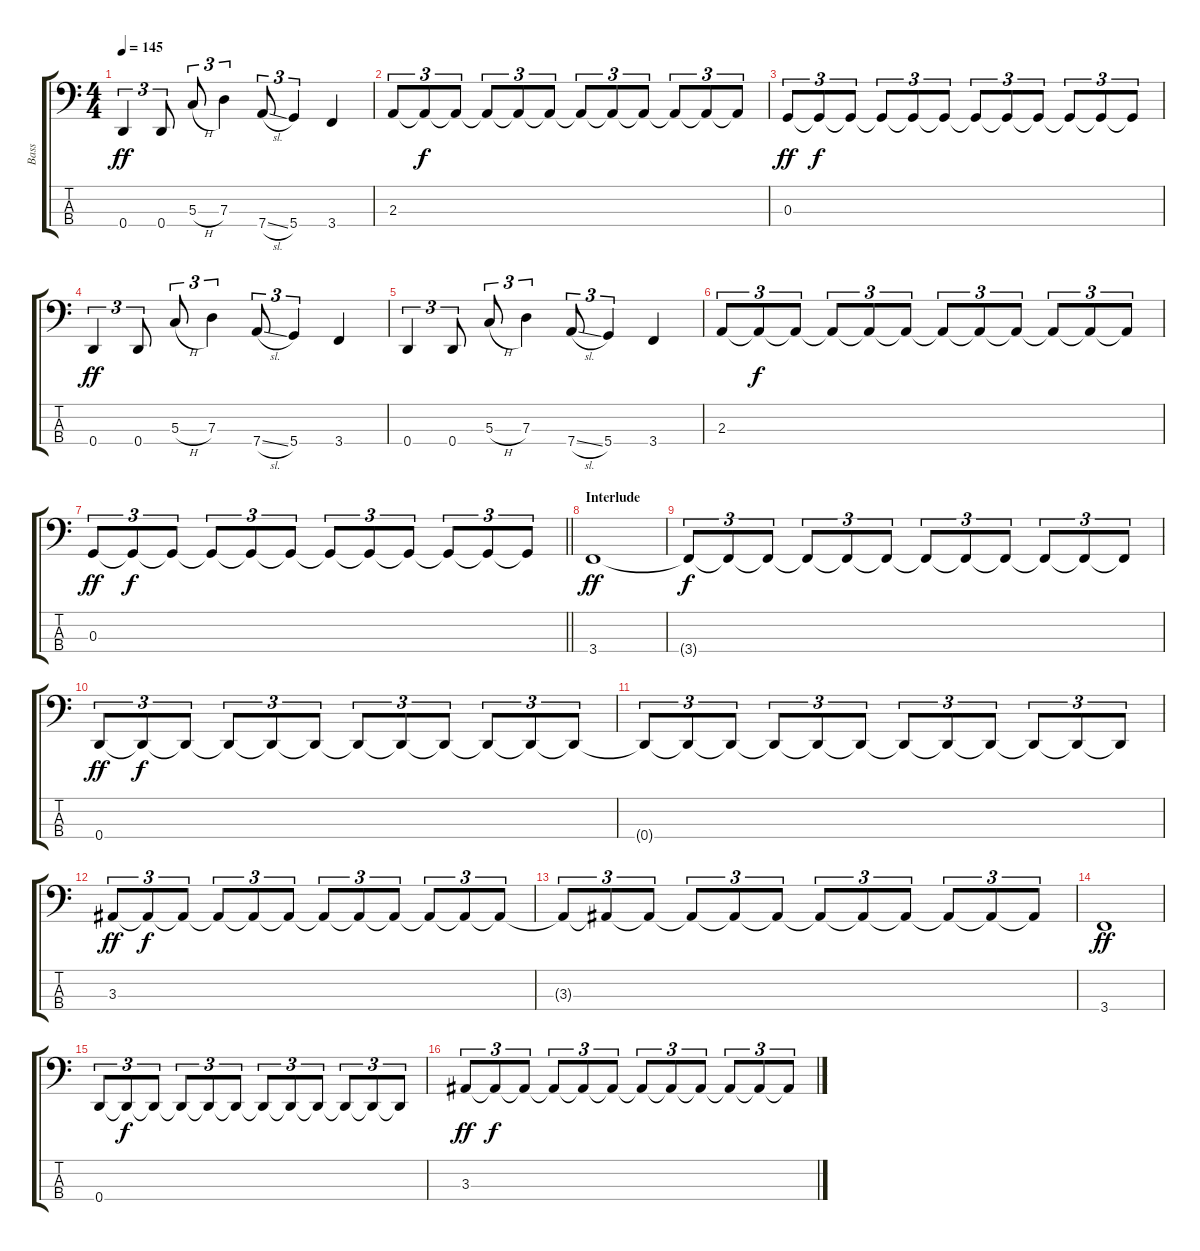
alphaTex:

\track ("Bass" "Bass") {instrument electricbassfinger}
\staff {score tabs}
\tuning (F2 C2 G1 D1) {hide}
\ts (4 4)
\tempo 145
\clef f4
\ks c
0.4.4{tu (3 2) dy ff} 0.4.8{tu (3 2)} 5.3{h}.8{tu (3 2)} 7.3.4{tu (3 2)} 7.4{sl}.8{tu (3 2)} 5.4.4{tu (3 2)} 3.4.4 |
2.3.8{tu (3 2)} 2.3{t}.8{tu (3 2) dy f} 2.3{t}.8{tu (3 2)} 2.3{t}.8{tu (3 2)} 2.3{t}.8{tu (3 2)} 2.3{t}.8{tu (3 2)} 2.3{t}.8{tu (3 2)} 2.3{t}.8{tu (3 2)} 2.3{t}.8{tu (3 2)} 2.3{t}.8{tu (3 2)} 2.3{t}.8{tu (3 2)} 2.3{t}.8{tu (3 2)} |
0.3.8{tu (3 2) dy ff} 0.3{t}.8{tu (3 2) dy f} 0.3{t}.8{tu (3 2)} 0.3{t}.8{tu (3 2)} 0.3{t}.8{tu (3 2)} 0.3{t}.8{tu (3 2)} 0.3{t}.8{tu (3 2)} 0.3{t}.8{tu (3 2)} 0.3{t}.8{tu (3 2)} 0.3{t}.8{tu (3 2)} 0.3{t}.8{tu (3 2)} 0.3{t}.8{tu (3 2)} |
0.4.4{tu (3 2) dy ff} 0.4.8{tu (3 2)} 5.3{h}.8{tu (3 2)} 7.3.4{tu (3 2)} 7.4{sl}.8{tu (3 2)} 5.4.4{tu (3 2)} 3.4.4 |
0.4.4{tu (3 2)} 0.4.8{tu (3 2)} 5.3{h}.8{tu (3 2)} 7.3.4{tu (3 2)} 7.4{sl}.8{tu (3 2)} 5.4.4{tu (3 2)} 3.4.4 |
2.3.8{tu (3 2)} 2.3{t}.8{tu (3 2) dy f} 2.3{t}.8{tu (3 2)} 2.3{t}.8{tu (3 2)} 2.3{t}.8{tu (3 2)} 2.3{t}.8{tu (3 2)} 2.3{t}.8{tu (3 2)} 2.3{t}.8{tu (3 2)} 2.3{t}.8{tu (3 2)} 2.3{t}.8{tu (3 2)} 2.3{t}.8{tu (3 2)} 2.3{t}.8{tu (3 2)} |
\barLineRight lightlight
0.3.8{tu (3 2) dy ff} 0.3{t}.8{tu (3 2) dy f} 0.3{t}.8{tu (3 2)} 0.3{t}.8{tu (3 2)} 0.3{t}.8{tu (3 2)} 0.3{t}.8{tu (3 2)} 0.3{t}.8{tu (3 2)} 0.3{t}.8{tu (3 2)} 0.3{t}.8{tu (3 2)} 0.3{t}.8{tu (3 2)} 0.3{t}.8{tu (3 2)} 0.3{t}.8{tu (3 2)} |
\section ("" "Interlude")
3.4.1{dy ff} |
3.4{t}.8{tu (3 2) dy f} 3.4{t}.8{tu (3 2)} 3.4{t}.8{tu (3 2)} 3.4{t}.8{tu (3 2)} 3.4{t}.8{tu (3 2)} 3.4{t}.8{tu (3 2)} 3.4{t}.8{tu (3 2)} 3.4{t}.8{tu (3 2)} 3.4{t}.8{tu (3 2)} 3.4{t}.8{tu (3 2)} 3.4{t}.8{tu (3 2)} 3.4{t}.8{tu (3 2)} |
0.4.8{tu (3 2) dy ff} 0.4{t}.8{tu (3 2) dy f} 0.4{t}.8{tu (3 2)} 0.4{t}.8{tu (3 2)} 0.4{t}.8{tu (3 2)} 0.4{t}.8{tu (3 2)} 0.4{t}.8{tu (3 2)} 0.4{t}.8{tu (3 2)} 0.4{t}.8{tu (3 2)} 0.4{t}.8{tu (3 2)} 0.4{t}.8{tu (3 2)} 0.4{t}.8{tu (3 2)} |
0.4{t}.8{tu (3 2)} 0.4{t}.8{tu (3 2)} 0.4{t}.8{tu (3 2)} 0.4{t}.8{tu (3 2)} 0.4{t}.8{tu (3 2)} 0.4{t}.8{tu (3 2)} 0.4{t}.8{tu (3 2)} 0.4{t}.8{tu (3 2)} 0.4{t}.8{tu (3 2)} 0.4{t}.8{tu (3 2)} 0.4{t}.8{tu (3 2)} 0.4{t}.8{tu (3 2)} |
3.3.8{tu (3 2) dy ff} 3.3{t}.8{tu (3 2) dy f} 3.3{t}.8{tu (3 2)} 3.3{t}.8{tu (3 2)} 3.3{t}.8{tu (3 2)} 3.3{t}.8{tu (3 2)} 3.3{t}.8{tu (3 2)} 3.3{t}.8{tu (3 2)} 3.3{t}.8{tu (3 2)} 3.3{t}.8{tu (3 2)} 3.3{t}.8{tu (3 2)} 3.3{t}.8{tu (3 2)} |
3.3{t}.8{tu (3 2)} 3.3{t}.8{tu (3 2)} 3.3{t}.8{tu (3 2)} 3.3{t}.8{tu (3 2)} 3.3{t}.8{tu (3 2)} 3.3{t}.8{tu (3 2)} 3.3{t}.8{tu (3 2)} 3.3{t}.8{tu (3 2)} 3.3{t}.8{tu (3 2)} 3.3{t}.8{tu (3 2)} 3.3{t}.8{tu (3 2)} 3.3{t}.8{tu (3 2)} |
3.4.1{dy ff} |
0.4.8{tu (3 2)} 0.4{t}.8{tu (3 2) dy f} 0.4{t}.8{tu (3 2)} 0.4{t}.8{tu (3 2)} 0.4{t}.8{tu (3 2)} 0.4{t}.8{tu (3 2)} 0.4{t}.8{tu (3 2)} 0.4{t}.8{tu (3 2)} 0.4{t}.8{tu (3 2)} 0.4{t}.8{tu (3 2)} 0.4{t}.8{tu (3 2)} 0.4{t}.8{tu (3 2)} |
3.3.8{tu (3 2) dy ff} 3.3{t}.8{tu (3 2) dy f} 3.3{t}.8{tu (3 2)} 3.3{t}.8{tu (3 2)} 3.3{t}.8{tu (3 2)} 3.3{t}.8{tu (3 2)} 3.3{t}.8{tu (3 2)} 3.3{t}.8{tu (3 2)} 3.3{t}.8{tu (3 2)} 3.3{t}.8{tu (3 2)} 3.3{t}.8{tu (3 2)} 3.3{t}.8{tu (3 2)}
